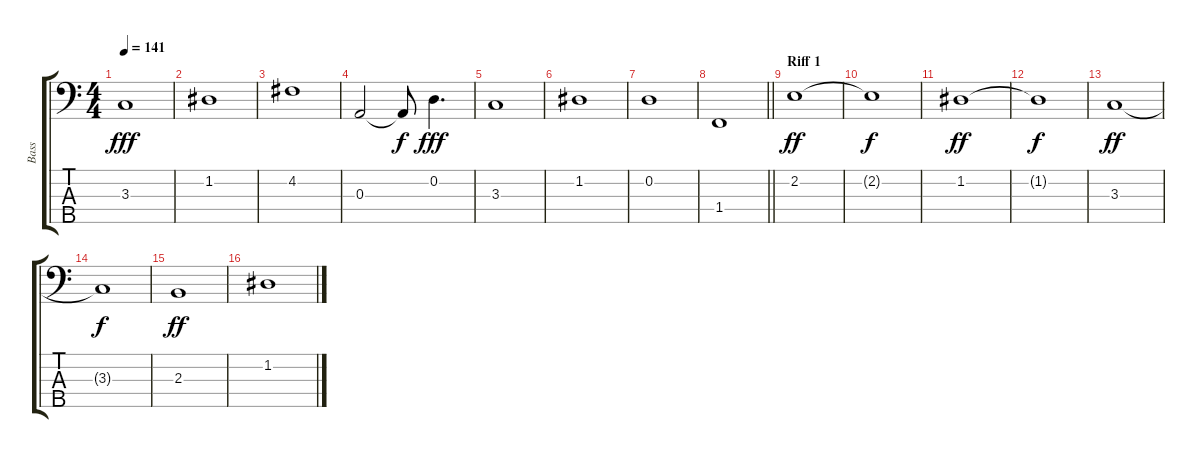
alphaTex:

\track ("Bass" "Bass") {instrument electricbasspick}
\staff {score tabs}
\tuning (G2 D2 A1 E1 A0) {hide}
\ts (4 4)
\tempo 141
\clef f4
\ks c
3.3.1{dy fff} |
1.2.1 |
4.2.1 |
0.3.2 0.3{t}.8{dy f} 0.2.4{d dy fff} |
3.3.1 |
1.2.1 |
0.2.1 |
\barLineRight lightlight
1.4.1 |
\section ("" "Riff 1")
2.2.1{dy ff} |
2.2{t}.1{dy f} |
1.2.1{dy ff} |
1.2{t}.1{dy f} |
3.3.1{dy ff} |
3.3{t}.1{dy f} |
2.3.1{dy ff} |
1.2.1
